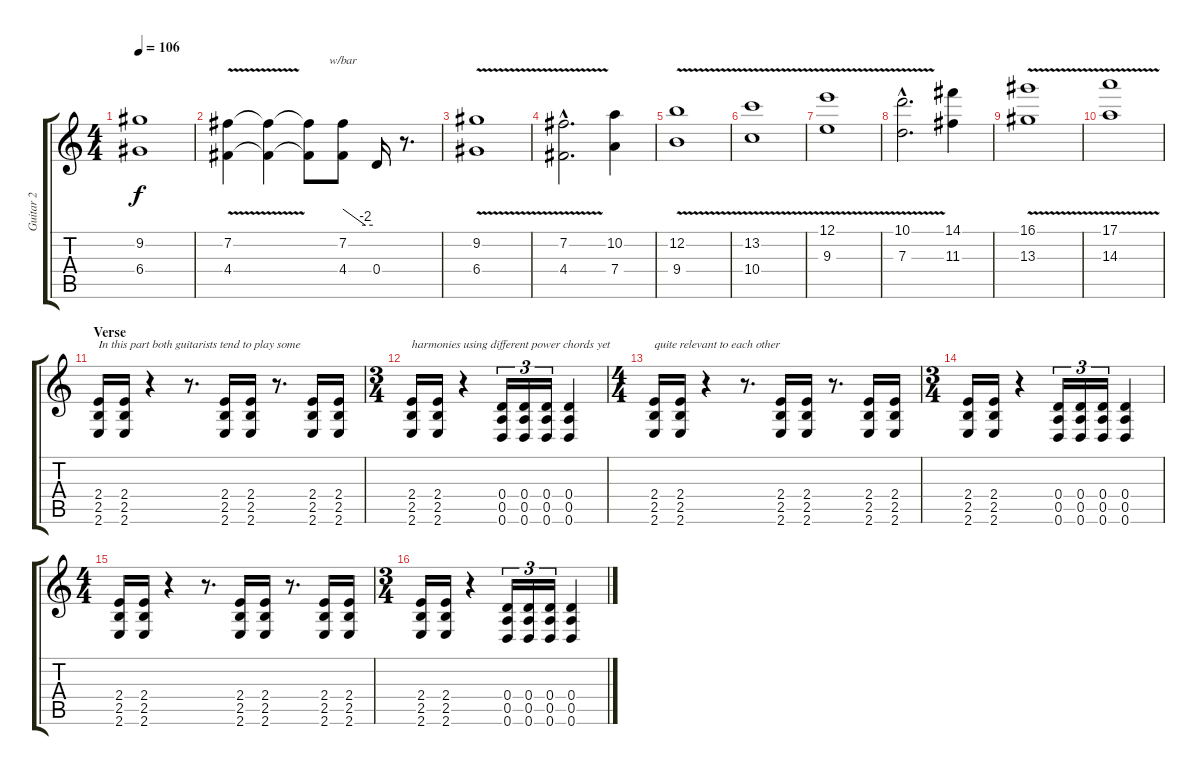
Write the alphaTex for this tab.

\track ("Guitar 2" "Guitar 2") {instrument distortionguitar}
\staff {score tabs}
\tuning (E4 B3 G3 D3 A2 D2) {hide}
\ts (4 4)
\tempo 106
\clef g2
\ks c
(9.2 6.4).1{dy f balance 12} |
(7.2{v} 4.4{v}).4 (7.2{t} 4.4{t}).4 (7.2{t} 4.4{t}).8 (7.2 4.4).8{tbe (custom default 0 0 45 -8 60 -8)} 0.4.16 r.8{d} |
(9.2{v} 6.4).1 |
(7.2{v hac} 4.4{hac}).2{d} (10.2 7.4).4 |
(12.2{v} 9.4).1 |
(13.2{v} 10.4).1 |
(12.1{v} 9.3).1 |
(10.1{v hac} 7.3{hac}).2{d} (14.1 11.3).4 |
(16.1{v} 13.3).1 |
(17.1{v} 14.3).1 |
\section ("" "Verse")
(2.4 2.5 2.6).16{txt "In this part both guitarists tend to play some" volume 12} (2.4 2.5 2.6).16 r.4 r.8{d} (2.4 2.5 2.6).16 (2.4 2.5 2.6).16 r.8{d} (2.4 2.5 2.6).16{volume 14} (2.4 2.5 2.6).16 |
\ts (3 4)
(2.4 2.5 2.6).16{txt "harmonies using different power chords yet"} (2.4 2.5 2.6).16 r.4 (0.4 0.5 0.6).16{tu (3 2) volume 12} (0.4 0.5 0.6).16{tu (3 2)} (0.4 0.5 0.6).16{tu (3 2)} (0.4 0.5 0.6).4 |
\ts (4 4)
(2.4 2.5 2.6).16{txt "quite relevant to each other"} (2.4 2.5 2.6).16 r.4 r.8{d} (2.4 2.5 2.6).16 (2.4 2.5 2.6).16 r.8{d} (2.4 2.5 2.6).16{volume 14} (2.4 2.5 2.6).16 |
\ts (3 4)
(2.4 2.5 2.6).16 (2.4 2.5 2.6).16 r.4 (0.4 0.5 0.6).16{tu (3 2) volume 12} (0.4 0.5 0.6).16{tu (3 2)} (0.4 0.5 0.6).16{tu (3 2)} (0.4 0.5 0.6).4 |
\ts (4 4)
(2.4 2.5 2.6).16 (2.4 2.5 2.6).16 r.4 r.8{d} (2.4 2.5 2.6).16 (2.4 2.5 2.6).16 r.8{d} (2.4 2.5 2.6).16{volume 14} (2.4 2.5 2.6).16 |
\ts (3 4)
(2.4 2.5 2.6).16 (2.4 2.5 2.6).16 r.4 (0.4 0.5 0.6).16{tu (3 2) volume 12} (0.4 0.5 0.6).16{tu (3 2)} (0.4 0.5 0.6).16{tu (3 2)} (0.4 0.5 0.6).4
